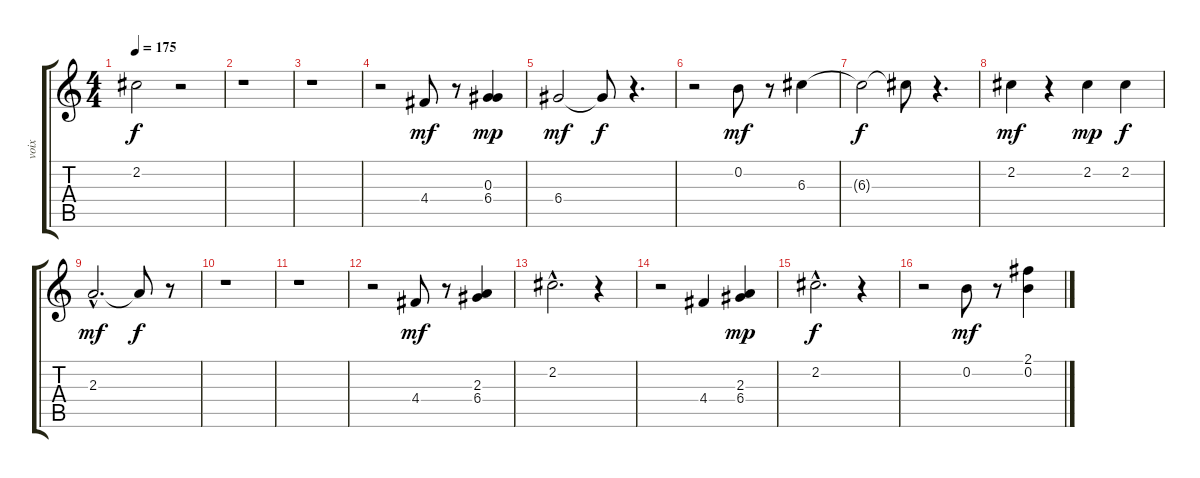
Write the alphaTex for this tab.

\track ("voix" "voix") {instrument acousticguitarsteel}
\staff {score tabs}
\tuning (E4 B3 G3 D3 A2 E2) {hide}
\ts (4 4)
\tempo 175
\clef g2
\ks c
2.2{t}.2{dy f} r.2 |
r.1 |
r.1 |
r.2 4.4.8{dy mf} r.8 (0.3 6.4).4{dy mp} |
6.4.2{dy mf} 6.4{t}.8{dy f} r.4{d} |
r.2 0.2.8{dy mf} r.8 6.3.4 |
6.3{t}.2{dy f} 6.3{t}.8 r.4{d} |
2.2.4{dy mf} r.4 2.2.4{dy mp} 2.2.4{dy f} |
2.3{hac}.2{d dy mf} 2.3{t}.8{dy f} r.8 |
r.1 |
r.1 |
r.2 4.4.8{dy mf} r.8 (2.3 6.4).4 |
2.2{hac}.2{d} r.4 |
r.2 4.4.4 (2.3 6.4).4{dy mp} |
2.2{hac}.2{d dy f} r.4 |
r.2 0.2.8{dy mf} r.8 (2.1 0.2).4
